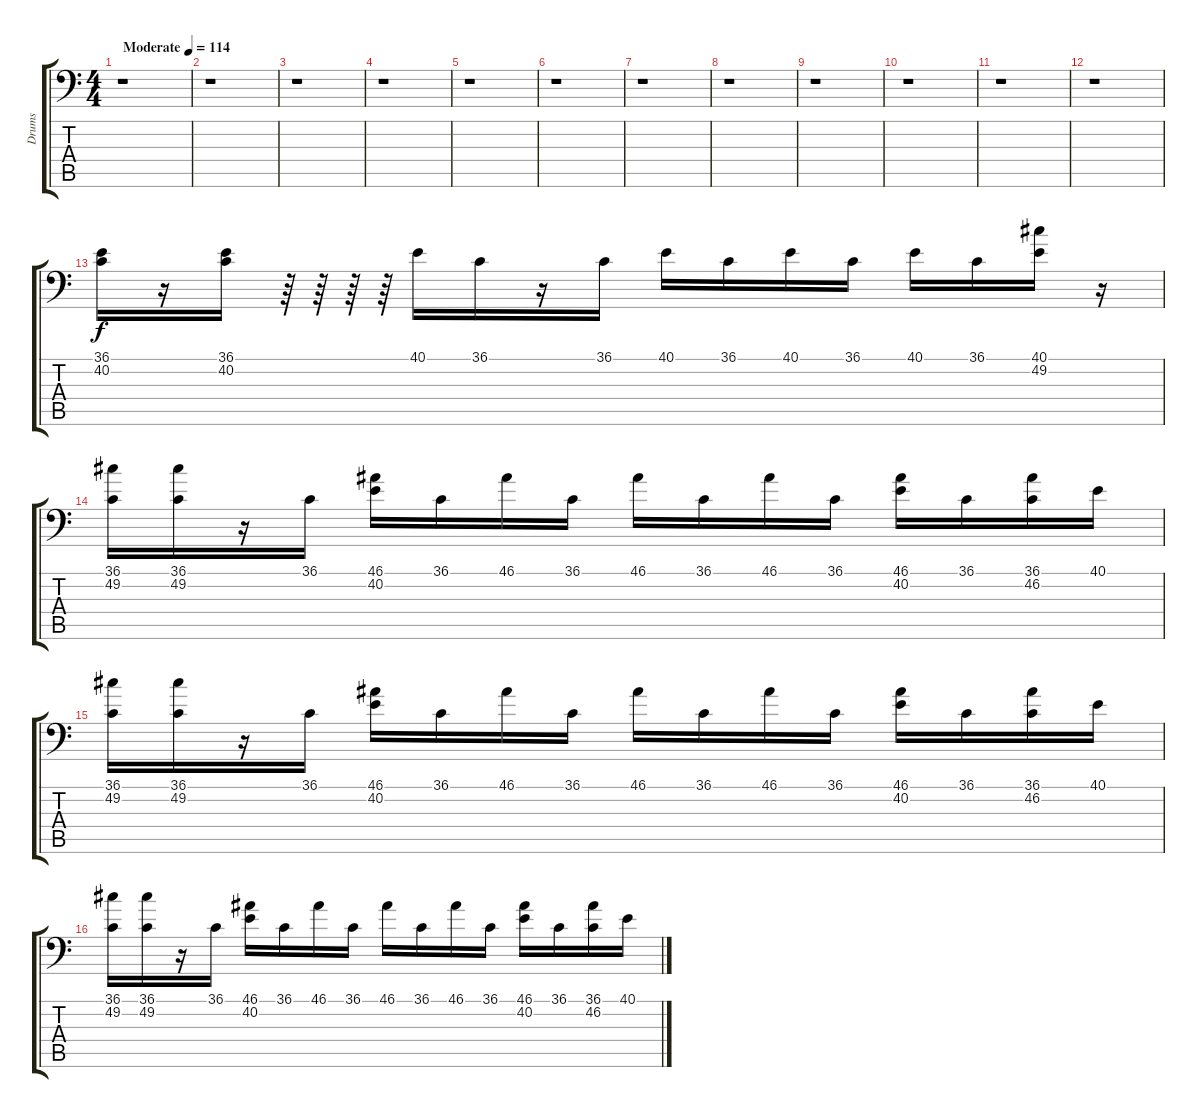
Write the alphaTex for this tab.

\track ("Drums" "Drums") {instrument acousticgrandpiano}
\staff {score tabs}
\tuning (C-1 C-1 C-1 C-1 C-1 C-1) {hide}
\ts (4 4)
\tempo (114 "Moderate")
\clef f4
\ks c
r.1{dy f instrument acousticgrandpiano} |
r.1 |
r.1 |
r.1 |
r.1 |
r.1 |
r.1 |
r.1 |
r.1 |
r.1 |
r.1 |
r.1 |
(36.1 40.2).16 r.16 (36.1 40.2).16 r.64 r.64 r.64 r.64 40.1.16 36.1.16 r.16 36.1.16 40.1.16 36.1.16 40.1.16 36.1.16 40.1.16 36.1.16 (40.1 49.2).16 r.16 |
(36.1 49.2).16 (36.1 49.2).16 r.16 36.1.16 (46.1 40.2).16 36.1.16 46.1.16 36.1.16 46.1.16 36.1.16 46.1.16 36.1.16 (46.1 40.2).16 36.1.16 (36.1 46.2).16 40.1.16 |
(36.1 49.2).16 (36.1 49.2).16 r.16 36.1.16 (46.1 40.2).16 36.1.16 46.1.16 36.1.16 46.1.16 36.1.16 46.1.16 36.1.16 (46.1 40.2).16 36.1.16 (36.1 46.2).16 40.1.16 |
(36.1 49.2).16 (36.1 49.2).16 r.16 36.1.16 (46.1 40.2).16 36.1.16 46.1.16 36.1.16 46.1.16 36.1.16 46.1.16 36.1.16 (46.1 40.2).16 36.1.16 (36.1 46.2).16 40.1.16
